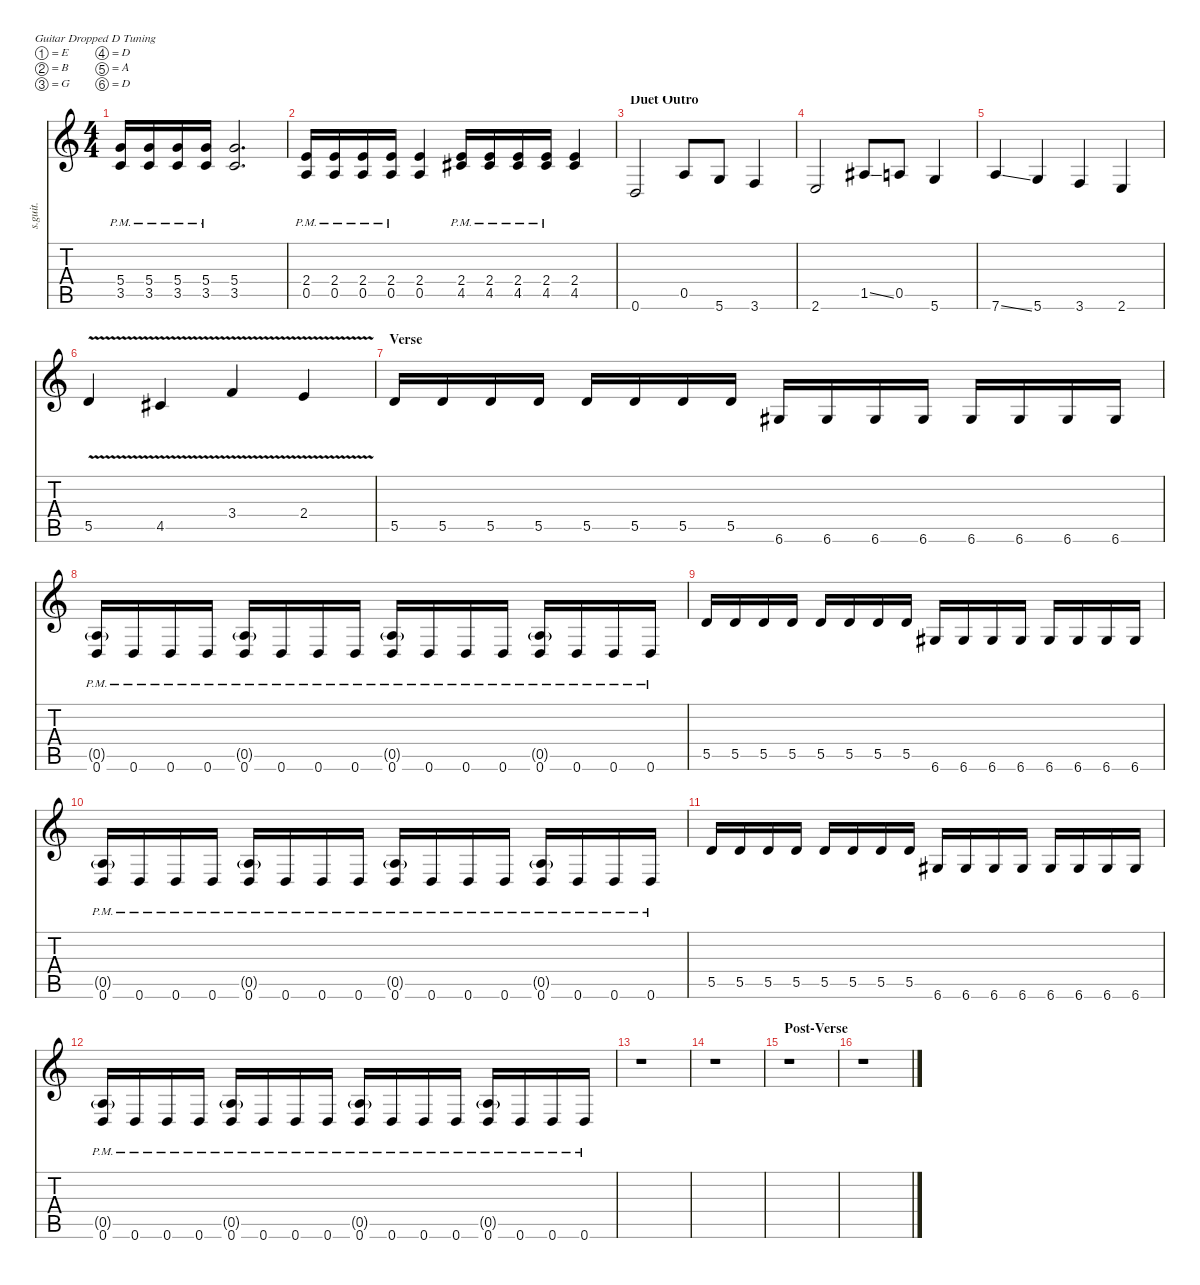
\defaultSystemsLayout 4
\hideDynamics
\bracketExtendMode nobrackets
\track ("Harmonies/Fills I" "s.guit.") {instrument distortionguitar}
\staff {score tabs}
\tuning (E4 B3 G3 D3 A2 D2)
\ts (4 4)
\tempo (125 hide)
\clef g2
\ks c
(5.4{pm} 3.5{pm}).16{lyrics (0 "") lyrics (1 "") lyrics (2 "") lyrics (3 "") lyrics (4 "") dy f} (5.4{pm} 3.5{pm}).16{lyrics (0 "") lyrics (1 "") lyrics (2 "") lyrics (3 "") lyrics (4 "")} (5.4{pm} 3.5{pm}).16{lyrics (0 "") lyrics (1 "") lyrics (2 "") lyrics (3 "") lyrics (4 "")} (5.4{pm} 3.5{pm}).16{lyrics (0 "") lyrics (1 "") lyrics (2 "") lyrics (3 "") lyrics (4 "")} (5.4 3.5).2{d lyrics (0 "") lyrics (1 "") lyrics (2 "") lyrics (3 "") lyrics (4 "")} |
(2.4{pm} 0.5{pm}).16{lyrics (0 "") lyrics (1 "") lyrics (2 "") lyrics (3 "") lyrics (4 "")} (2.4{pm} 0.5{pm}).16{lyrics (0 "") lyrics (1 "") lyrics (2 "") lyrics (3 "") lyrics (4 "")} (2.4{pm} 0.5{pm}).16{lyrics (0 "") lyrics (1 "") lyrics (2 "") lyrics (3 "") lyrics (4 "")} (2.4{pm} 0.5{pm}).16{lyrics (0 "") lyrics (1 "") lyrics (2 "") lyrics (3 "") lyrics (4 "")} (2.4 0.5).4{lyrics (0 "") lyrics (1 "") lyrics (2 "") lyrics (3 "") lyrics (4 "")} (2.4{pm} 4.5{pm acc #}).16{lyrics (0 "") lyrics (1 "") lyrics (2 "") lyrics (3 "") lyrics (4 "")} (2.4{pm} 4.5{pm acc #}).16{lyrics (0 "") lyrics (1 "") lyrics (2 "") lyrics (3 "") lyrics (4 "")} (2.4{pm} 4.5{pm acc #}).16{lyrics (0 "") lyrics (1 "") lyrics (2 "") lyrics (3 "") lyrics (4 "")} (2.4{pm} 4.5{pm acc #}).16{lyrics (0 "") lyrics (1 "") lyrics (2 "") lyrics (3 "") lyrics (4 "")} (2.4 4.5{acc #}).4{lyrics (0 "") lyrics (1 "") lyrics (2 "") lyrics (3 "") lyrics (4 "")} |
\section ("" "Duet Outro")
0.6.2{lyrics (0 "") lyrics (1 "") lyrics (2 "") lyrics (3 "") lyrics (4 "")} 0.5.8{lyrics (0 "") lyrics (1 "") lyrics (2 "") lyrics (3 "") lyrics (4 "")} 5.6.8{lyrics (0 "") lyrics (1 "") lyrics (2 "") lyrics (3 "") lyrics (4 "")} 3.6.4{lyrics (0 "") lyrics (1 "") lyrics (2 "") lyrics (3 "") lyrics (4 "")} |
2.6.2{lyrics (0 "") lyrics (1 "") lyrics (2 "") lyrics (3 "") lyrics (4 "")} 1.5{ss acc #}.8{lyrics (0 "") lyrics (1 "") lyrics (2 "") lyrics (3 "") lyrics (4 "")} 0.5.8{lyrics (0 "") lyrics (1 "") lyrics (2 "") lyrics (3 "") lyrics (4 "")} 5.6.4{lyrics (0 "") lyrics (1 "") lyrics (2 "") lyrics (3 "") lyrics (4 "")} |
7.6{ss}.4{lyrics (0 "") lyrics (1 "") lyrics (2 "") lyrics (3 "") lyrics (4 "")} 5.6.4{lyrics (0 "") lyrics (1 "") lyrics (2 "") lyrics (3 "") lyrics (4 "")} 3.6.4{lyrics (0 "") lyrics (1 "") lyrics (2 "") lyrics (3 "") lyrics (4 "")} 2.6.4{lyrics (0 "") lyrics (1 "") lyrics (2 "") lyrics (3 "") lyrics (4 "")} |
5.5{v}.4{lyrics (0 "") lyrics (1 "") lyrics (2 "") lyrics (3 "") lyrics (4 "")} 4.5{v acc #}.4{lyrics (0 "") lyrics (1 "") lyrics (2 "") lyrics (3 "") lyrics (4 "")} 3.4{v}.4{lyrics (0 "") lyrics (1 "") lyrics (2 "") lyrics (3 "") lyrics (4 "")} 2.4{v}.4{lyrics (0 "") lyrics (1 "") lyrics (2 "") lyrics (3 "") lyrics (4 "")} |
\section ("" "Verse")
5.5.16{lyrics (0 "") lyrics (1 "") lyrics (2 "") lyrics (3 "") lyrics (4 "")} 5.5.16{lyrics (0 "") lyrics (1 "") lyrics (2 "") lyrics (3 "") lyrics (4 "")} 5.5.16{lyrics (0 "") lyrics (1 "") lyrics (2 "") lyrics (3 "") lyrics (4 "")} 5.5.16{lyrics (0 "") lyrics (1 "") lyrics (2 "") lyrics (3 "") lyrics (4 "")} 5.5.16{lyrics (0 "") lyrics (1 "") lyrics (2 "") lyrics (3 "") lyrics (4 "")} 5.5.16{lyrics (0 "") lyrics (1 "") lyrics (2 "") lyrics (3 "") lyrics (4 "")} 5.5.16{lyrics (0 "") lyrics (1 "") lyrics (2 "") lyrics (3 "") lyrics (4 "")} 5.5.16{lyrics (0 "") lyrics (1 "") lyrics (2 "") lyrics (3 "") lyrics (4 "")} 6.6{acc #}.16{lyrics (0 "") lyrics (1 "") lyrics (2 "") lyrics (3 "") lyrics (4 "")} 6.6{acc #}.16{lyrics (0 "") lyrics (1 "") lyrics (2 "") lyrics (3 "") lyrics (4 "")} 6.6{acc #}.16{lyrics (0 "") lyrics (1 "") lyrics (2 "") lyrics (3 "") lyrics (4 "")} 6.6{acc #}.16{lyrics (0 "") lyrics (1 "") lyrics (2 "") lyrics (3 "") lyrics (4 "")} 6.6{acc #}.16{lyrics (0 "") lyrics (1 "") lyrics (2 "") lyrics (3 "") lyrics (4 "")} 6.6{acc #}.16{lyrics (0 "") lyrics (1 "") lyrics (2 "") lyrics (3 "") lyrics (4 "")} 6.6{acc #}.16{lyrics (0 "") lyrics (1 "") lyrics (2 "") lyrics (3 "") lyrics (4 "")} 6.6{acc #}.16{lyrics (0 "") lyrics (1 "") lyrics (2 "") lyrics (3 "") lyrics (4 "")} |
(0.5{g pm} 0.6{pm}).16{lyrics (0 "") lyrics (1 "") lyrics (2 "") lyrics (3 "") lyrics (4 "")} 0.6{pm}.16{lyrics (0 "") lyrics (1 "") lyrics (2 "") lyrics (3 "") lyrics (4 "")} 0.6{pm}.16{lyrics (0 "") lyrics (1 "") lyrics (2 "") lyrics (3 "") lyrics (4 "")} 0.6{pm}.16{lyrics (0 "") lyrics (1 "") lyrics (2 "") lyrics (3 "") lyrics (4 "")} (0.5{g pm} 0.6{pm}).16{lyrics (0 "") lyrics (1 "") lyrics (2 "") lyrics (3 "") lyrics (4 "")} 0.6{pm}.16{lyrics (0 "") lyrics (1 "") lyrics (2 "") lyrics (3 "") lyrics (4 "")} 0.6{pm}.16{lyrics (0 "") lyrics (1 "") lyrics (2 "") lyrics (3 "") lyrics (4 "")} 0.6{pm}.16{lyrics (0 "") lyrics (1 "") lyrics (2 "") lyrics (3 "") lyrics (4 "")} (0.5{g pm} 0.6{pm}).16{lyrics (0 "") lyrics (1 "") lyrics (2 "") lyrics (3 "") lyrics (4 "")} 0.6{pm}.16{lyrics (0 "") lyrics (1 "") lyrics (2 "") lyrics (3 "") lyrics (4 "")} 0.6{pm}.16{lyrics (0 "") lyrics (1 "") lyrics (2 "") lyrics (3 "") lyrics (4 "")} 0.6{pm}.16{lyrics (0 "") lyrics (1 "") lyrics (2 "") lyrics (3 "") lyrics (4 "")} (0.5{g pm} 0.6{pm}).16{lyrics (0 "") lyrics (1 "") lyrics (2 "") lyrics (3 "") lyrics (4 "")} 0.6{pm}.16{lyrics (0 "") lyrics (1 "") lyrics (2 "") lyrics (3 "") lyrics (4 "")} 0.6{pm}.16{lyrics (0 "") lyrics (1 "") lyrics (2 "") lyrics (3 "") lyrics (4 "")} 0.6{pm}.16{lyrics (0 "") lyrics (1 "") lyrics (2 "") lyrics (3 "") lyrics (4 "")} |
5.5.16{lyrics (0 "") lyrics (1 "") lyrics (2 "") lyrics (3 "") lyrics (4 "")} 5.5.16{lyrics (0 "") lyrics (1 "") lyrics (2 "") lyrics (3 "") lyrics (4 "")} 5.5.16{lyrics (0 "") lyrics (1 "") lyrics (2 "") lyrics (3 "") lyrics (4 "")} 5.5.16{lyrics (0 "") lyrics (1 "") lyrics (2 "") lyrics (3 "") lyrics (4 "")} 5.5.16{lyrics (0 "") lyrics (1 "") lyrics (2 "") lyrics (3 "") lyrics (4 "")} 5.5.16{lyrics (0 "") lyrics (1 "") lyrics (2 "") lyrics (3 "") lyrics (4 "")} 5.5.16{lyrics (0 "") lyrics (1 "") lyrics (2 "") lyrics (3 "") lyrics (4 "")} 5.5.16{lyrics (0 "") lyrics (1 "") lyrics (2 "") lyrics (3 "") lyrics (4 "")} 6.6{acc #}.16{lyrics (0 "") lyrics (1 "") lyrics (2 "") lyrics (3 "") lyrics (4 "")} 6.6{acc #}.16{lyrics (0 "") lyrics (1 "") lyrics (2 "") lyrics (3 "") lyrics (4 "")} 6.6{acc #}.16{lyrics (0 "") lyrics (1 "") lyrics (2 "") lyrics (3 "") lyrics (4 "")} 6.6{acc #}.16{lyrics (0 "") lyrics (1 "") lyrics (2 "") lyrics (3 "") lyrics (4 "")} 6.6{acc #}.16{lyrics (0 "") lyrics (1 "") lyrics (2 "") lyrics (3 "") lyrics (4 "")} 6.6{acc #}.16{lyrics (0 "") lyrics (1 "") lyrics (2 "") lyrics (3 "") lyrics (4 "")} 6.6{acc #}.16{lyrics (0 "") lyrics (1 "") lyrics (2 "") lyrics (3 "") lyrics (4 "")} 6.6{acc #}.16{lyrics (0 "") lyrics (1 "") lyrics (2 "") lyrics (3 "") lyrics (4 "")} |
(0.5{g pm} 0.6{pm}).16{lyrics (0 "") lyrics (1 "") lyrics (2 "") lyrics (3 "") lyrics (4 "")} 0.6{pm}.16{lyrics (0 "") lyrics (1 "") lyrics (2 "") lyrics (3 "") lyrics (4 "")} 0.6{pm}.16{lyrics (0 "") lyrics (1 "") lyrics (2 "") lyrics (3 "") lyrics (4 "")} 0.6{pm}.16{lyrics (0 "") lyrics (1 "") lyrics (2 "") lyrics (3 "") lyrics (4 "")} (0.5{g pm} 0.6{pm}).16{lyrics (0 "") lyrics (1 "") lyrics (2 "") lyrics (3 "") lyrics (4 "")} 0.6{pm}.16{lyrics (0 "") lyrics (1 "") lyrics (2 "") lyrics (3 "") lyrics (4 "")} 0.6{pm}.16{lyrics (0 "") lyrics (1 "") lyrics (2 "") lyrics (3 "") lyrics (4 "")} 0.6{pm}.16{lyrics (0 "") lyrics (1 "") lyrics (2 "") lyrics (3 "") lyrics (4 "")} (0.5{g pm} 0.6{pm}).16{lyrics (0 "") lyrics (1 "") lyrics (2 "") lyrics (3 "") lyrics (4 "")} 0.6{pm}.16{lyrics (0 "") lyrics (1 "") lyrics (2 "") lyrics (3 "") lyrics (4 "")} 0.6{pm}.16{lyrics (0 "") lyrics (1 "") lyrics (2 "") lyrics (3 "") lyrics (4 "")} 0.6{pm}.16{lyrics (0 "") lyrics (1 "") lyrics (2 "") lyrics (3 "") lyrics (4 "")} (0.5{g pm} 0.6{pm}).16{lyrics (0 "") lyrics (1 "") lyrics (2 "") lyrics (3 "") lyrics (4 "")} 0.6{pm}.16{lyrics (0 "") lyrics (1 "") lyrics (2 "") lyrics (3 "") lyrics (4 "")} 0.6{pm}.16{lyrics (0 "") lyrics (1 "") lyrics (2 "") lyrics (3 "") lyrics (4 "")} 0.6{pm}.16{lyrics (0 "") lyrics (1 "") lyrics (2 "") lyrics (3 "") lyrics (4 "")} |
5.5.16{lyrics (0 "") lyrics (1 "") lyrics (2 "") lyrics (3 "") lyrics (4 "")} 5.5.16{lyrics (0 "") lyrics (1 "") lyrics (2 "") lyrics (3 "") lyrics (4 "")} 5.5.16{lyrics (0 "") lyrics (1 "") lyrics (2 "") lyrics (3 "") lyrics (4 "")} 5.5.16{lyrics (0 "") lyrics (1 "") lyrics (2 "") lyrics (3 "") lyrics (4 "")} 5.5.16{lyrics (0 "") lyrics (1 "") lyrics (2 "") lyrics (3 "") lyrics (4 "")} 5.5.16{lyrics (0 "") lyrics (1 "") lyrics (2 "") lyrics (3 "") lyrics (4 "")} 5.5.16{lyrics (0 "") lyrics (1 "") lyrics (2 "") lyrics (3 "") lyrics (4 "")} 5.5.16{lyrics (0 "") lyrics (1 "") lyrics (2 "") lyrics (3 "") lyrics (4 "")} 6.6{acc #}.16{lyrics (0 "") lyrics (1 "") lyrics (2 "") lyrics (3 "") lyrics (4 "")} 6.6{acc #}.16{lyrics (0 "") lyrics (1 "") lyrics (2 "") lyrics (3 "") lyrics (4 "")} 6.6{acc #}.16{lyrics (0 "") lyrics (1 "") lyrics (2 "") lyrics (3 "") lyrics (4 "")} 6.6{acc #}.16{lyrics (0 "") lyrics (1 "") lyrics (2 "") lyrics (3 "") lyrics (4 "")} 6.6{acc #}.16{lyrics (0 "") lyrics (1 "") lyrics (2 "") lyrics (3 "") lyrics (4 "")} 6.6{acc #}.16{lyrics (0 "") lyrics (1 "") lyrics (2 "") lyrics (3 "") lyrics (4 "")} 6.6{acc #}.16{lyrics (0 "") lyrics (1 "") lyrics (2 "") lyrics (3 "") lyrics (4 "")} 6.6{acc #}.16{lyrics (0 "") lyrics (1 "") lyrics (2 "") lyrics (3 "") lyrics (4 "")} |
(0.5{g pm} 0.6{pm}).16{lyrics (0 "") lyrics (1 "") lyrics (2 "") lyrics (3 "") lyrics (4 "")} 0.6{pm}.16{lyrics (0 "") lyrics (1 "") lyrics (2 "") lyrics (3 "") lyrics (4 "")} 0.6{pm}.16{lyrics (0 "") lyrics (1 "") lyrics (2 "") lyrics (3 "") lyrics (4 "")} 0.6{pm}.16{lyrics (0 "") lyrics (1 "") lyrics (2 "") lyrics (3 "") lyrics (4 "")} (0.5{g pm} 0.6{pm}).16{lyrics (0 "") lyrics (1 "") lyrics (2 "") lyrics (3 "") lyrics (4 "")} 0.6{pm}.16{lyrics (0 "") lyrics (1 "") lyrics (2 "") lyrics (3 "") lyrics (4 "")} 0.6{pm}.16{lyrics (0 "") lyrics (1 "") lyrics (2 "") lyrics (3 "") lyrics (4 "")} 0.6{pm}.16{lyrics (0 "") lyrics (1 "") lyrics (2 "") lyrics (3 "") lyrics (4 "")} (0.5{g pm} 0.6{pm}).16{lyrics (0 "") lyrics (1 "") lyrics (2 "") lyrics (3 "") lyrics (4 "")} 0.6{pm}.16{lyrics (0 "") lyrics (1 "") lyrics (2 "") lyrics (3 "") lyrics (4 "")} 0.6{pm}.16{lyrics (0 "") lyrics (1 "") lyrics (2 "") lyrics (3 "") lyrics (4 "")} 0.6{pm}.16{lyrics (0 "") lyrics (1 "") lyrics (2 "") lyrics (3 "") lyrics (4 "")} (0.5{g pm} 0.6{pm}).16{lyrics (0 "") lyrics (1 "") lyrics (2 "") lyrics (3 "") lyrics (4 "")} 0.6{pm}.16{lyrics (0 "") lyrics (1 "") lyrics (2 "") lyrics (3 "") lyrics (4 "")} 0.6{pm}.16{lyrics (0 "") lyrics (1 "") lyrics (2 "") lyrics (3 "") lyrics (4 "")} 0.6{pm}.16{lyrics (0 "") lyrics (1 "") lyrics (2 "") lyrics (3 "") lyrics (4 "")} |
r.1 |
r.1 |
\section ("" "Post-Verse")
r.1 |
r.1
